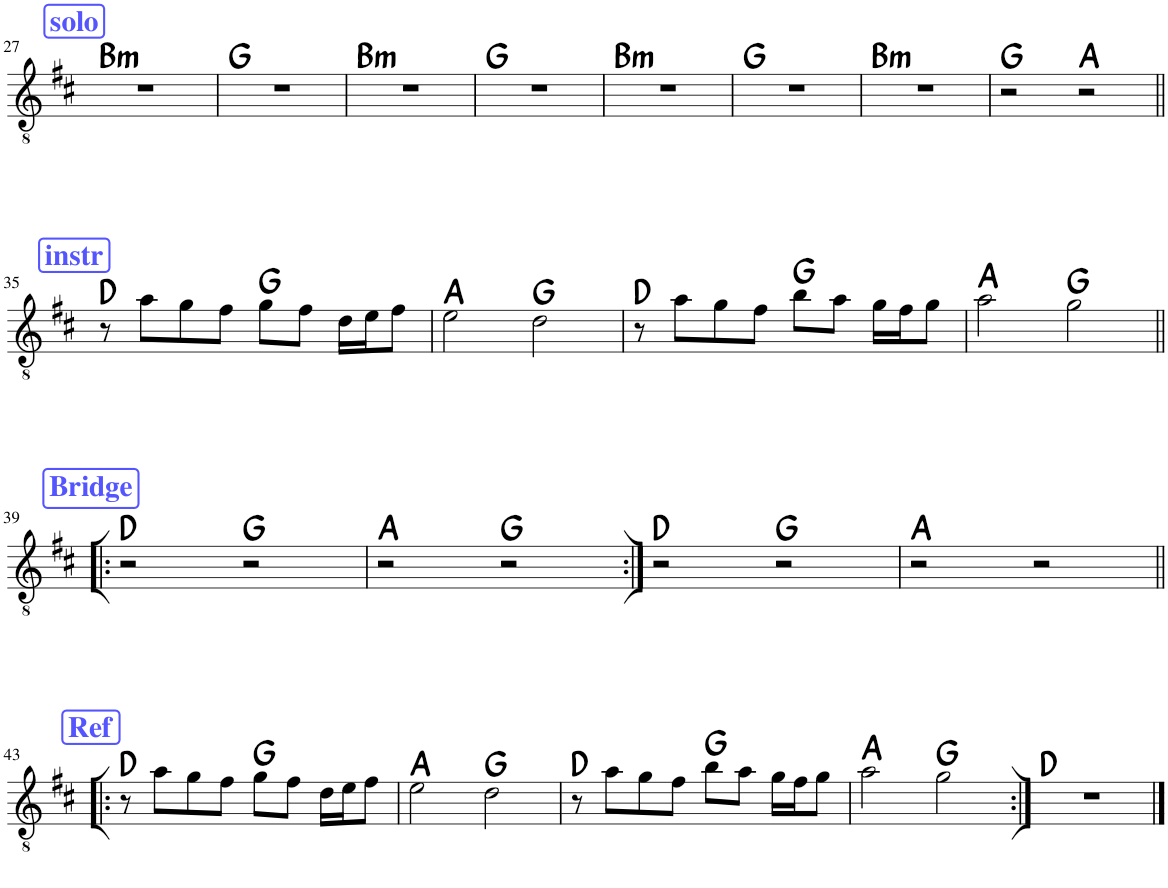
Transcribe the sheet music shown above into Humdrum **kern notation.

**kern	**harte
*part1	*part1
*staff1	*
*I"Classical Guitar	*
*I'Guit.	*
!!LO:PB:g=z
*clefGv2	*
*k[f#c#]	*
*M4/4	*
!!LO:REH:place=s1:a:B:cj:color=#5555FF:fs=14:t=solo
=27	=27
!	!LO:H:kt=m
1r	B:min
=28	=28
1r	G:maj
=29	=29
!	!LO:H:kt=m
1r	B:min
=30	=30
1r	G:maj
=31	=31
!	!LO:H:kt=m
1r	B:min
=32	=32
1r	G:maj
=33	=33
!	!LO:H:kt=m
1r	B:min
=34	=34
2r	G:maj
2r	A:maj
!!LO:LB:g=z
!!LO:REH:place=s1:a:B:cj:color=#5555FF:fs=14:t=instr
=35||	=35||
8r	D:maj
8a\L	.
8g\	.
8f#\J	.
8g\L	G:maj
8f#\J	.
16d\LL	.
16e\J	.
8f#\J	.
=36	=36
2e\	A:maj
2d\	G:maj
=37	=37
8r	D:maj
8a\L	.
8g\	.
8f#\J	.
8b\L	G:maj
8a\J	.
16g\LL	.
16f#\J	.
8g\J	.
=38	=38
2a\	A:maj
2g\	G:maj
!!LO:LB:g=z
!!LO:REH:place=s1:a:B:cj:color=#5555FF:fs=14:t=Bridge
=39!|:	=39!|:
2r	D:maj
2r	G:maj
=40	=40
2r	A:maj
2r	G:maj
=41:|!	=41:|!
2r	D:maj
2r	G:maj
=42	=42
2r	A:maj
2r	.
!!LO:LB:g=z
!!LO:REH:place=s1:a:B:cj:color=#5555FF:fs=14:t=Ref
=43!|:	=43!|:
8r	D:maj
8a\L	.
8g\	.
8f#\J	.
8g\L	G:maj
8f#\J	.
16d\LL	.
16e\J	.
8f#\J	.
=44	=44
2e\	A:maj
2d\	G:maj
=45	=45
8r	D:maj
8a\L	.
8g\	.
8f#\J	.
8b\L	G:maj
8a\J	.
16g\LL	.
16f#\J	.
8g\J	.
=46	=46
2a\	A:maj
2g\	G:maj
=47:|!	=47:|!
1r	D:maj
==	==
*-	*-
